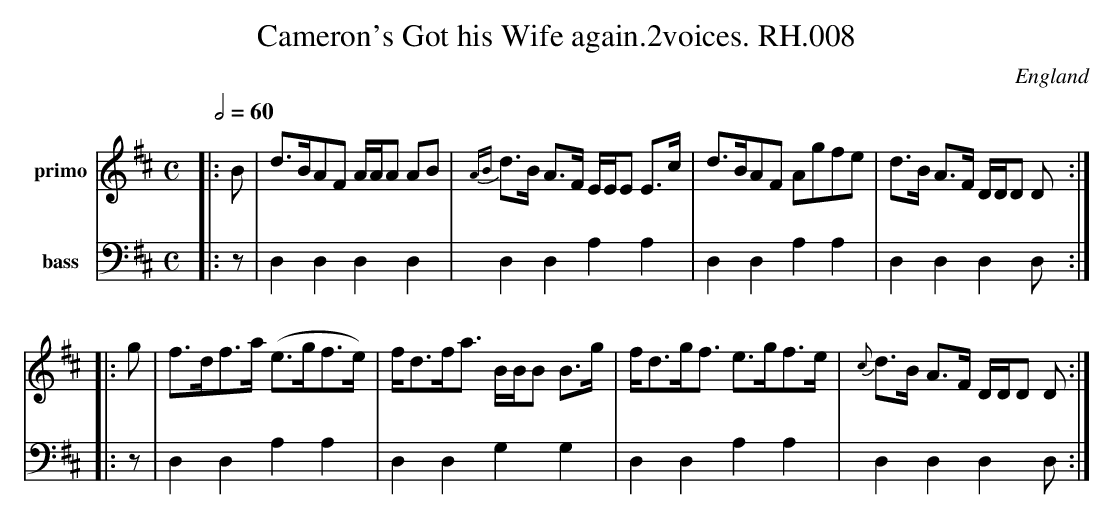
X:1
T:Cameron's Got his Wife again.2voices. RH.008
O:England
M:C
L:1/8
Q:2/4=60
V:1 name="primo"
V:2 name="bass"
K:D major
[V:1]|:B|d>BAF A/A/A AB|{AB}d>B A>F E/E/E E>c|d>BAF Agfe|d>B A>F D/D/D D:|
[V:2]|:z|D,2D,2D,2D,2|D,2D,2A,2A,2|D,2D,2A,2A,2|D,2D,2D,2D,:|
[V:1]|:g|f>df>a (e>gf>e)|f<df<a B/B/B B>g|f<dg<f e>gf>e|{c}d>B A>F D/D/D D:|
[V:2]|:z|D,2D,2A,2A,2|D,2D,2G,2G,2|D,2D,2A,2A,2|D,2D,2D,2D,:|
